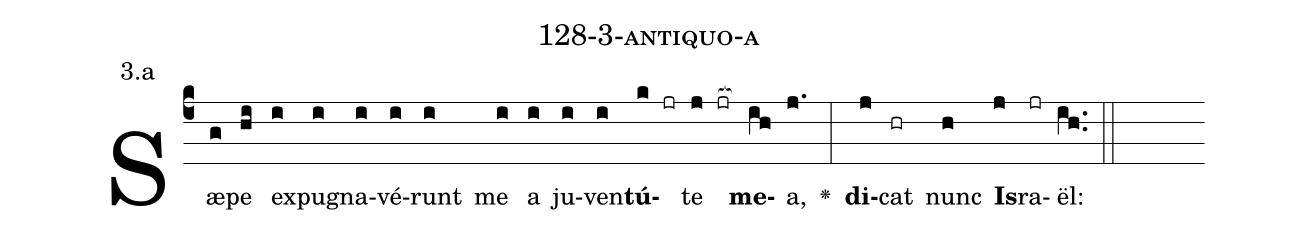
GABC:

name: 128-3-antiquo-a;
annotation: 3.a;
%%
(c4)Sæ(g)pe(hi) ex(i)pu(i)gna(i)vé(i)runt(i) me(i) a(i) ju(i)ven(i)<b>tú</b>(k jr)te(j jr[ocb:1{]) <b>me</b>(ih[ocb:0}])a,(j.) <v>\greheightstar</v>(:) <b>di</b>(j)cat(hr) nunc(h) <b>Is</b>(j)ra(jr)ël:(ih..) (::)


%E(i) u(i) o(j) u(h) a(j) e.(ih..) (::)
